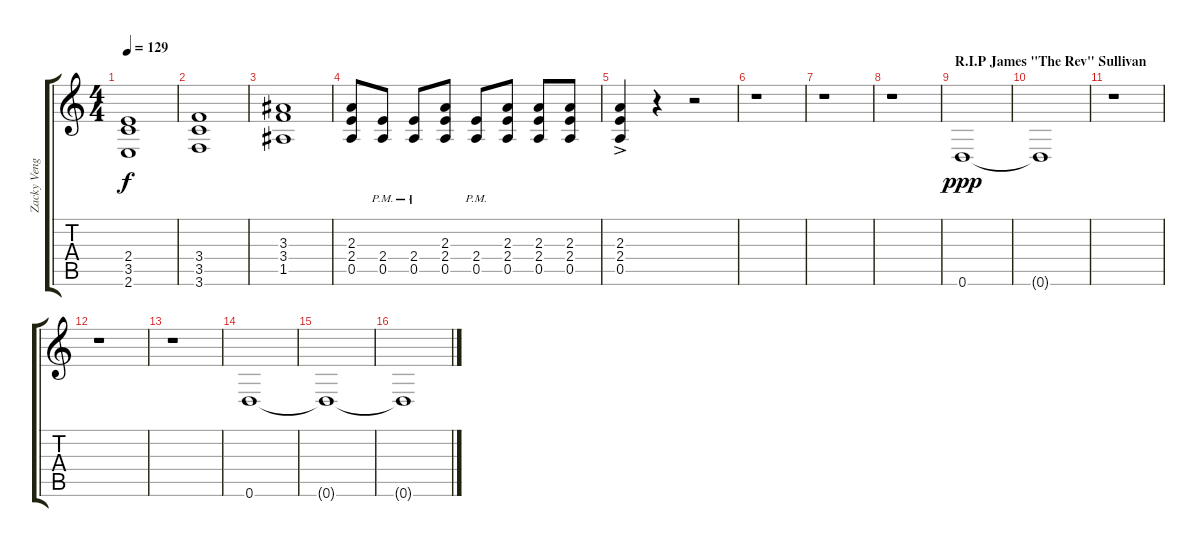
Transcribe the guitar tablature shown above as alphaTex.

\track ("Zacky Vengeance (Rhythm)" "Zacky Veng") {instrument distortionguitar}
\staff {score tabs}
\tuning (E4 B3 G3 D3 A2 D2) {hide}
\ts (4 4)
\tempo 129
\clef g2
\ks c
(2.4 3.5 2.6).1{dy f} |
(3.4 3.5 3.6).1 |
(3.3 3.4 1.5).1 |
(2.3 2.4 0.5).8 (2.4{pm} 0.5{pm}).8 (2.4{pm} 0.5{pm}).8 (2.3 2.4 0.5).8 (2.4{pm} 0.5{pm}).8 (2.3 2.4 0.5).8 (2.3 2.4 0.5).8 (2.3 2.4 0.5).8 |
(2.3{ac} 2.4{ac} 0.5{ac}).4 r.4 r.2 |
r.1 |
r.1 |
r.1 |
\section ("" "R.I.P James \"The Rev\" Sullivan")
0.6.1{dy ppp} |
0.6{t}.1 |
r.1 |
r.1 |
r.1 |
0.6.1 |
0.6{t}.1 |
0.6{t}.1
